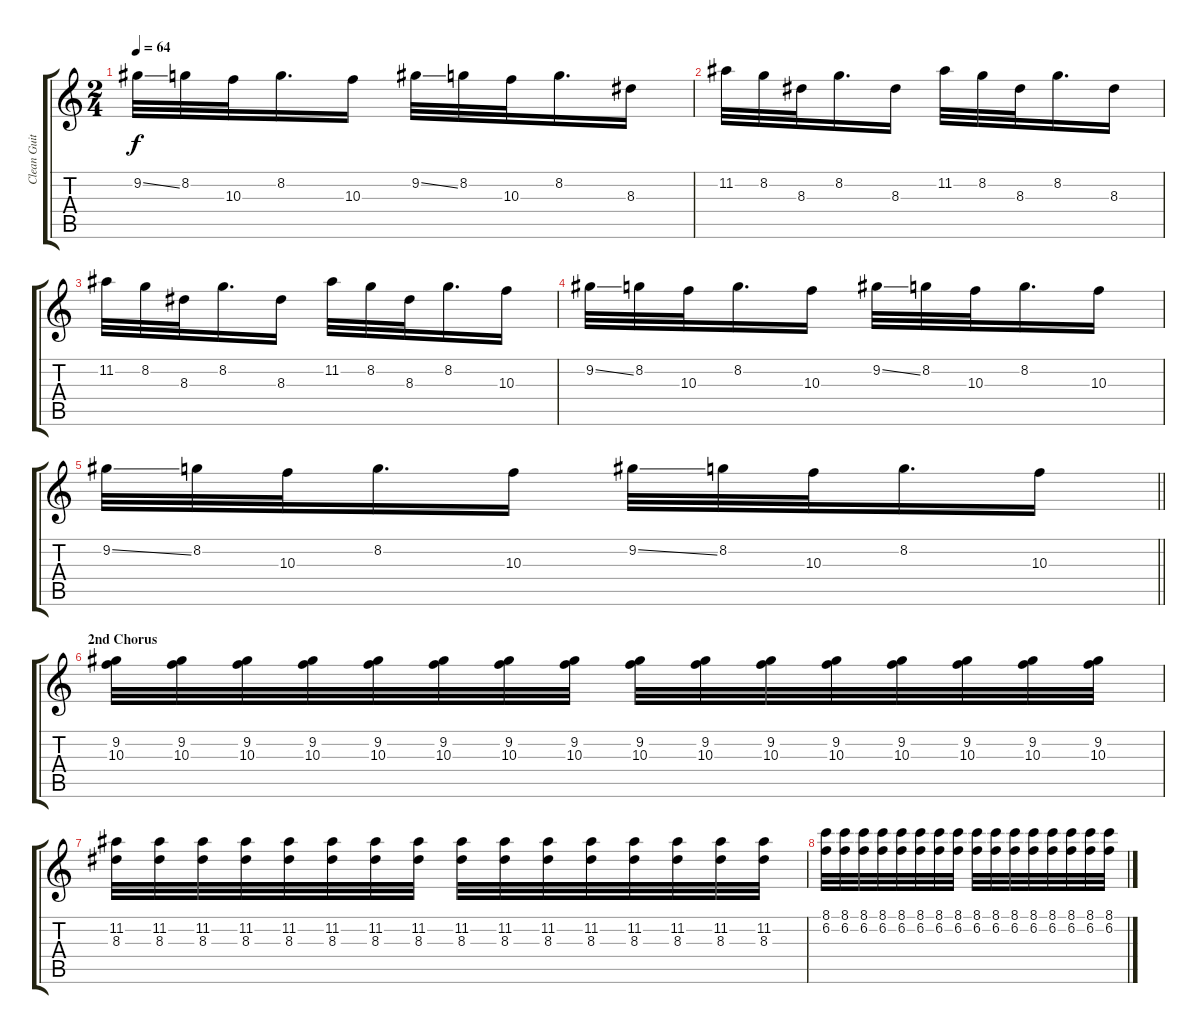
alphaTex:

\track ("Clean Guitar" "Clean Guit") {instrument electricguitarjazz}
\staff {score tabs}
\tuning (E4 B3 G3 D3 A2 E2) {hide}
\ts (2 4)
\tempo 64
\clef g2
\ks c
9.2{ss}.32{dy f} 8.2.32 10.3.32 8.2.16{d} 10.3.16 9.2{ss}.32 8.2.32 10.3.32 8.2.16{d} 8.3.16 |
11.2.32 8.2.32 8.3.32 8.2.16{d} 8.3.16 11.2.32 8.2.32 8.3.32 8.2.16{d} 8.3.16 |
11.2.32 8.2.32 8.3.32 8.2.16{d} 8.3.16 11.2.32 8.2.32 8.3.32 8.2.16{d} 10.3.16 |
9.2{ss}.32 8.2.32 10.3.32 8.2.16{d} 10.3.16 9.2{ss}.32 8.2.32 10.3.32 8.2.16{d} 10.3.16 |
\barLineRight lightlight
9.2{ss}.32 8.2.32 10.3.32 8.2.16{d} 10.3.16 9.2{ss}.32 8.2.32 10.3.32 8.2.16{d} 10.3.16 |
\section ("" "2nd Chorus")
(9.2 10.3).32 (9.2 10.3).32 (9.2 10.3).32 (9.2 10.3).32 (9.2 10.3).32 (9.2 10.3).32 (9.2 10.3).32 (9.2 10.3).32 (9.2 10.3).32 (9.2 10.3).32 (9.2 10.3).32 (9.2 10.3).32 (9.2 10.3).32 (9.2 10.3).32 (9.2 10.3).32 (9.2 10.3).32 |
(11.2 8.3).32 (11.2 8.3).32 (11.2 8.3).32 (11.2 8.3).32 (11.2 8.3).32 (11.2 8.3).32 (11.2 8.3).32 (11.2 8.3).32 (11.2 8.3).32 (11.2 8.3).32 (11.2 8.3).32 (11.2 8.3).32 (11.2 8.3).32 (11.2 8.3).32 (11.2 8.3).32 (11.2 8.3).32 |
(8.1 6.2).32 (8.1 6.2).32 (8.1 6.2).32 (8.1 6.2).32 (8.1 6.2).32 (8.1 6.2).32 (8.1 6.2).32 (8.1 6.2).32 (8.1 6.2).32 (8.1 6.2).32 (8.1 6.2).32 (8.1 6.2).32 (8.1 6.2).32 (8.1 6.2).32 (8.1 6.2).32 (8.1 6.2).32
